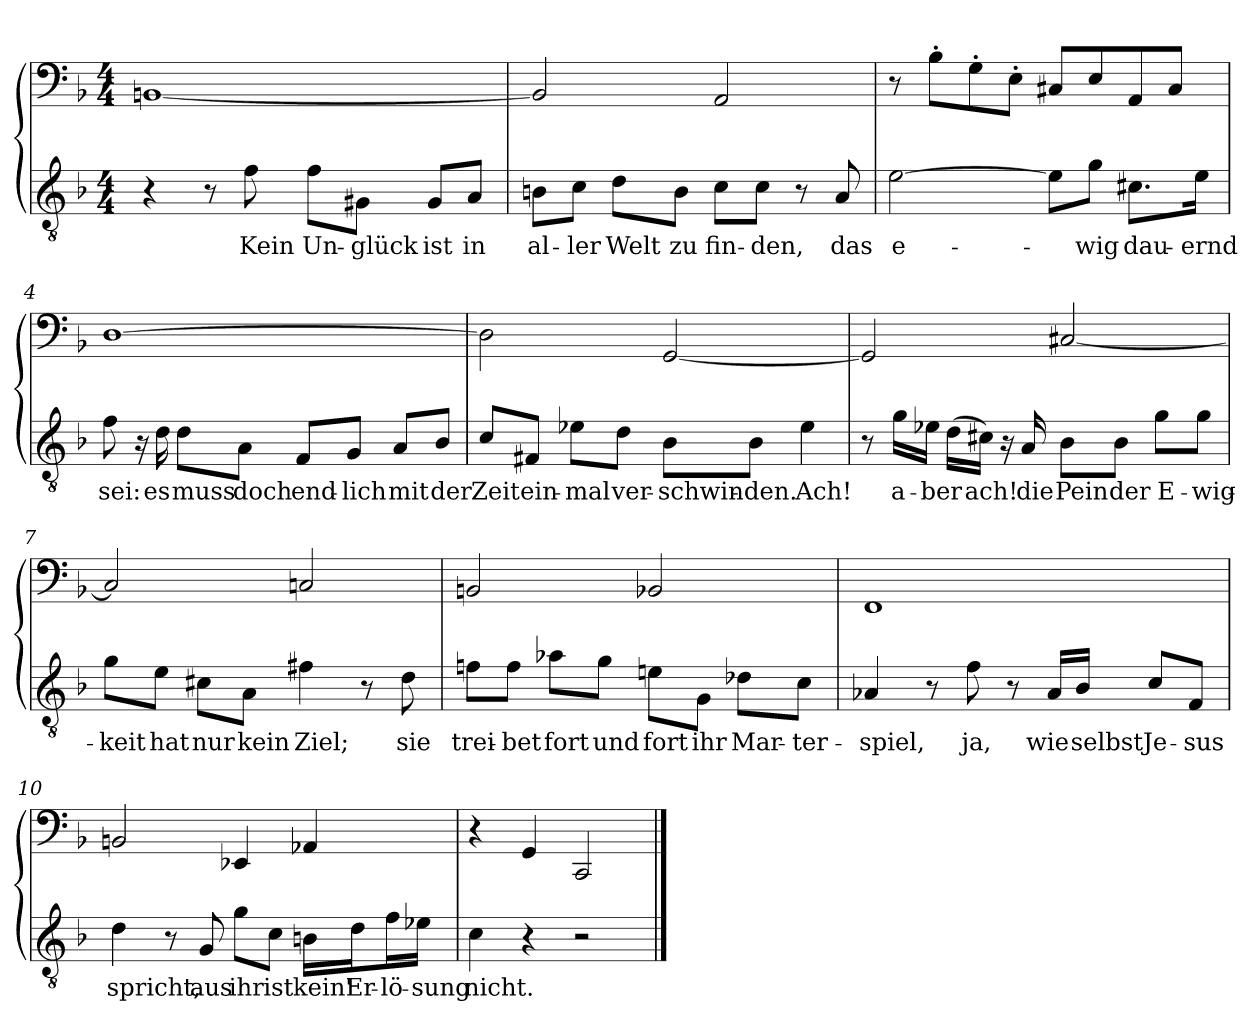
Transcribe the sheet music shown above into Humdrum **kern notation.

**kern	**text	**kern
*part1	*part1	*part1
*staff2	*staff2	*staff1
*clefGv2	*	*clefF4
*k[b-]	*	*k[b-]
*d:	*	*d:
*M4/4	*	*M4/4
=1	=1	=1
4r	.	[1BBn/
8r	.	.
8f\	Kein	.
8f\L	Un-	.
8G#X\J	-glück	.
8G#/L	ist	.
8A/J	in	.
=2	=2	=2
8Bn\L	al-	2BB/]
8c\J	-ler	.
8d\L	Welt	.
8B\J	zu	.
8c\L	fin-	2AA/
8c\J	-den,	.
8r	.	.
8A/	das	.
=3	=3	=3
[2e\	e-	8r
.	.	8B-'\L
.	.	8G'\
.	.	8E'\J
8e\L]	.	8C#X/L
8g\J	-wig	8E/
8.c#X\L	dau-	8AA/
.	.	8C#/J
16e\Jk	-ernd	.
=4	=4	=4
8f\	sei:	[1D\
16r	.	.
16d\	es	.
8d\L	muss	.
8A\J	doch	.
8F/L	end-	.
8G/J	-lich	.
8A/L	mit	.
8B-/J	der	.
=5	=5	=5
8c/L	Zeit	2D\]
8F#X/J	ein-	.
8e-X\L	-mal	.
8d\J	ver-	.
8B-\L	-schwin-	[2GG/
8B-\J	-den.	.
4e-\	Ach!	.
=6	=6	=6
8r	.	2GG/]
16g\LL	a-	.
16e-X\JJ	-ber	.
(16d\LL	.	.
16c#X\JJ)	ach!	.
16r	.	.
16A/	die	.
8B-\L	Pein	[2C#X/
8B-\J	der	.
8g\L	E-	.
8g\J	-wig-	.
=7	=7	=7
8g\L	-keit	2C#/]
8e\J	hat	.
8c#X\L	nur	.
8A\J	kein	.
4f#X\	Ziel;	2Cn/
8r	.	.
8d\	sie	.
=8	=8	=8
8fn\L	trei-	2BBn/
8f\J	-bet	.
8a-X\L	fort	.
8g\J	und	.
8en\L	fort	2BB-X/
8G\J	ihr	.
8d-X\L	Mar-	.
8c\J	-ter-	.
=9	=9	=9
4A-X/	-spiel,	1FF/
8r	.	.
8f\	ja,	.
8r	.	.
16A-/LL	wie	.
16B-/JJ	selbst	.
8c/L	Je-	.
8F/J	-sus	.
=10	=10	=10
4d\	spricht,	2BBn/
8r	.	.
8G/	aus	.
8g\L	ihr	4EE-X/
8c\J	ist	.
16Bn\LL	kein'	4AA-X/
16d\J	Er-	.
16f\L	-lö-	.
16e-X\JJ	-sung	.
=11	=11	=11
4c\	nicht.	4r
4r	.	4GG/
2r	.	2CC/
==	==	==
*-	*-	*-
